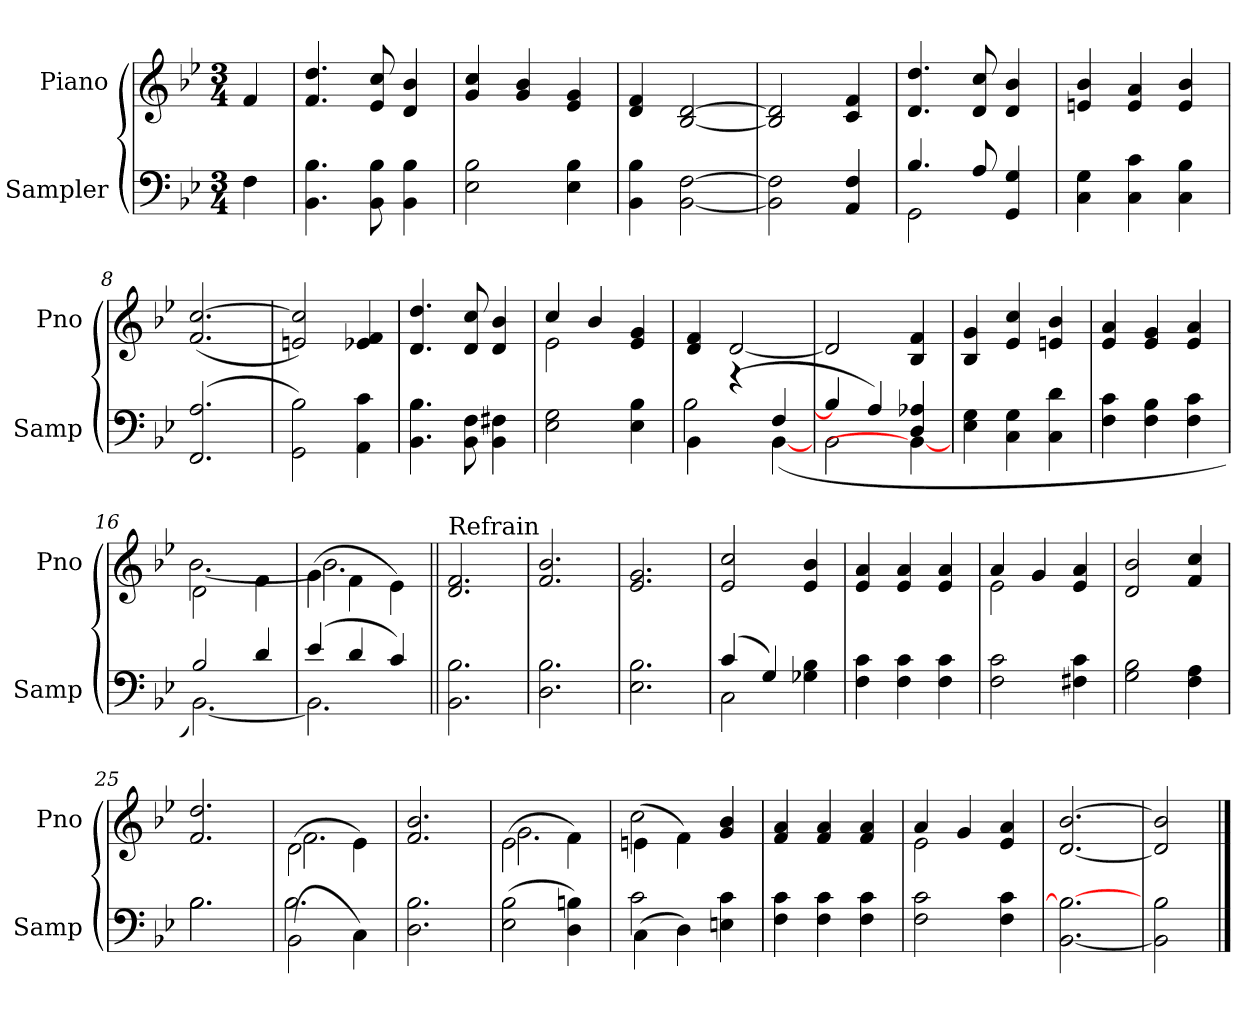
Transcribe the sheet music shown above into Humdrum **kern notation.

**kern	**kern
*part2	*part1
*staff2	*staff1
*I"Sampler	*I"Piano
*I'Samp	*I'Pno
*clefF4	*clefG2
*k[b-e-]	*k[b-e-]
*B-:	*B-:
*M3/4	*M3/4
=1	=1
4F	4f
=2	=2
4.BB- 4.B-	4.f 4.dd
8BB- 8B-	8e- 8cc
4BB- 4B-	4d 4b-
=3	=3
2E- 2B-	4g 4cc
.	4g 4b-
4E- 4B-	4e- 4g
=4	=4
4BB- 4B-	4d 4f
[2BB- [2F	[2B- [2d
=5	=5
2BB-] 2F]	2B-] 2d]
4AA 4F	4c 4f
=6	=6
*^	*
4.B-/	2GG	4.d 4.dd
8A/	.	8d 8cc
4GG 4G	4ryy	4d 4b-
*v	*v	*
=7	=7
4C 4G	4en 4b-
4C 4c	4e 4a
4C 4B-	4e 4b-
=8	=8
(2.FF 2.A	(2.f [2.cc
=9	=9
2GG 2B-)	2en 2cc])
4AA 4c	4e-X 4f
=10	=10
4.BB- 4.B-	4.d 4.dd
8BB- 8F	8d 8cc
4BB- 4F#X	4d 4b-
=11	=11
*	*^
2E- 2G	4cc/	2e-
.	4b-/	.
4E- 4B-	4e- 4g	4ryy
*	*v	*v
=12	=12
*^	*
4BB-\	2B-)	4d 4f
(4r	.	[2d
4F/	([4BB-	.
=13	=13	=13
4B-/]	2BB-	2d]
4A/)	.	.
4D 4A-X	4BB-_	4B- 4f
*v	*v	*
=14	=14
4E- 4G	4B- 4g
4C 4G	4e- 4cc
4C 4d	4en 4b-
=15	=15
4F 4c	4e- 4a
4F 4B-	4e- 4g
4F 4c	4e- 4a
=16	=16
*^	*^
(2B-/	[2.BB-)	(2d\	[2.b-)
4d/	.	4f\	.
=17	=17	=17	=17
(4e-/	2.BB-]	(4g\	2.b-]
4d/	.	4f\	.
4c/)	.	4e-\)	.
*v	*v	*	*
*	*v	*v
=18||	=18||
!	!LO:TX:t=Refrain
2.BB- 2.B-	2.d 2.f
=19	=19
2.D 2.B-	2.f 2.b-
=20	=20
2.E- 2.B-	2.e- 2.g
=21	=21
*^	*
(4c/	2C	2e- 2cc
4G/)	.	.
4G-X 4B-	4ryy	4e- 4b-
*v	*v	*
=22	=22
4F 4c	4e- 4a
4F 4c	4e- 4a
4F 4c	4e- 4a
=23	=23
*	*^
2F 2c	4a/	2e-
.	4g/	.
4F#X 4c	4e- 4a	4ryy
*	*v	*v
=24	=24
2G 2B-	2d 2b-
4F 4A	4f 4cc
=25	=25
*^	*
2.B-\	2.B-	2.f 2.dd
=26	=26	=26
*	*	*^
(2BB-\	2.B-	(2d\	2.f
4C\)	.	4e-\)	.
*v	*v	*	*
*	*v	*v
=27	=27
2.D 2.B-	2.f 2.b-
=28	=28
*	*^
(2E- 2B-	(2e-\	2.g
4D 4Bn)	4f\)	.
=29	=29	=29
*^	*	*
(4C\	2c	(4en\	2cc
4D\)	.	4f\)	.
4En 4c	4ryy	4g 4b-	4ryy
*v	*v	*	*
*	*v	*v
=30	=30
4F 4c	4f 4a
4F 4c	4f 4a
4F 4c	4f 4a
=31	=31
*	*^
2F 2c	4a/	2e-
.	4g/	.
4F 4c	4e- 4a	4ryy
*	*v	*v
=32	=32
[2.BB- 2.B-_	[2.d [2.b-
=33	=33
2BB-] 2B-	2d] 2b-]
==	==
*-	*-
